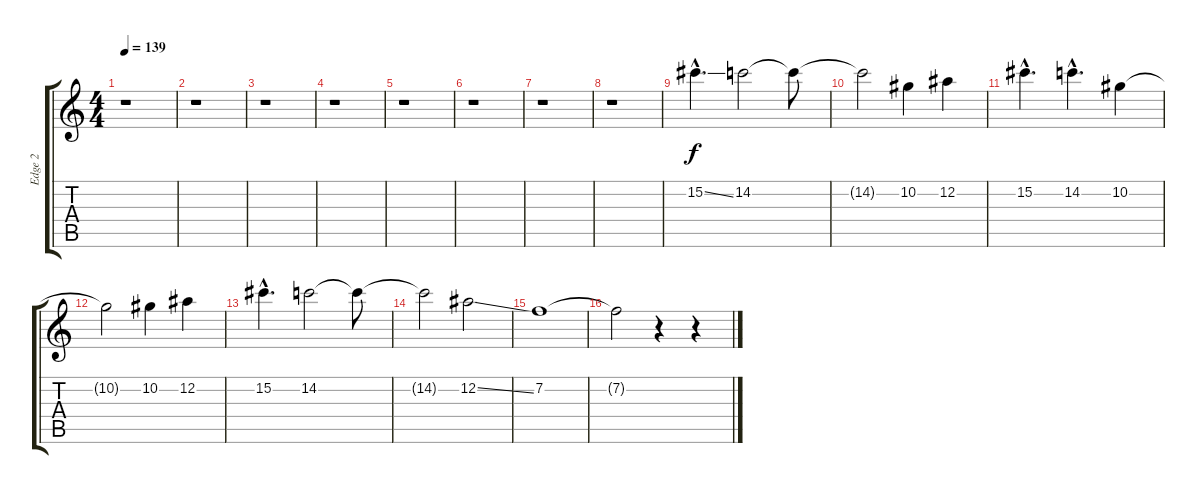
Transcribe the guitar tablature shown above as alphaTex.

\track ("Edge 2" "Edge 2") {instrument overdrivenguitar}
\staff {score tabs}
\tuning (Eb4 Bb3 Gb3 Db3 Ab2 Eb2) {hide}
\ts (4 4)
\tempo 139
\clef g2
\ks c
r.1{dy f} |
r.1 |
r.1 |
r.1 |
r.1 |
r.1 |
r.1 |
r.1 |
15.2{ss hac}.4{d} 14.2.2 14.2{t}.8 |
14.2{t}.2 10.2.4 12.2.4 |
15.2{hac}.4{d} 14.2{hac}.4{d} 10.2.4 |
10.2{t}.2 10.2.4 12.2.4 |
15.2{hac}.4{d} 14.2.2 14.2{t}.8 |
14.2{t}.2 12.2{ss}.2 |
7.2.1 |
7.2{t}.2 r.4 r.4
